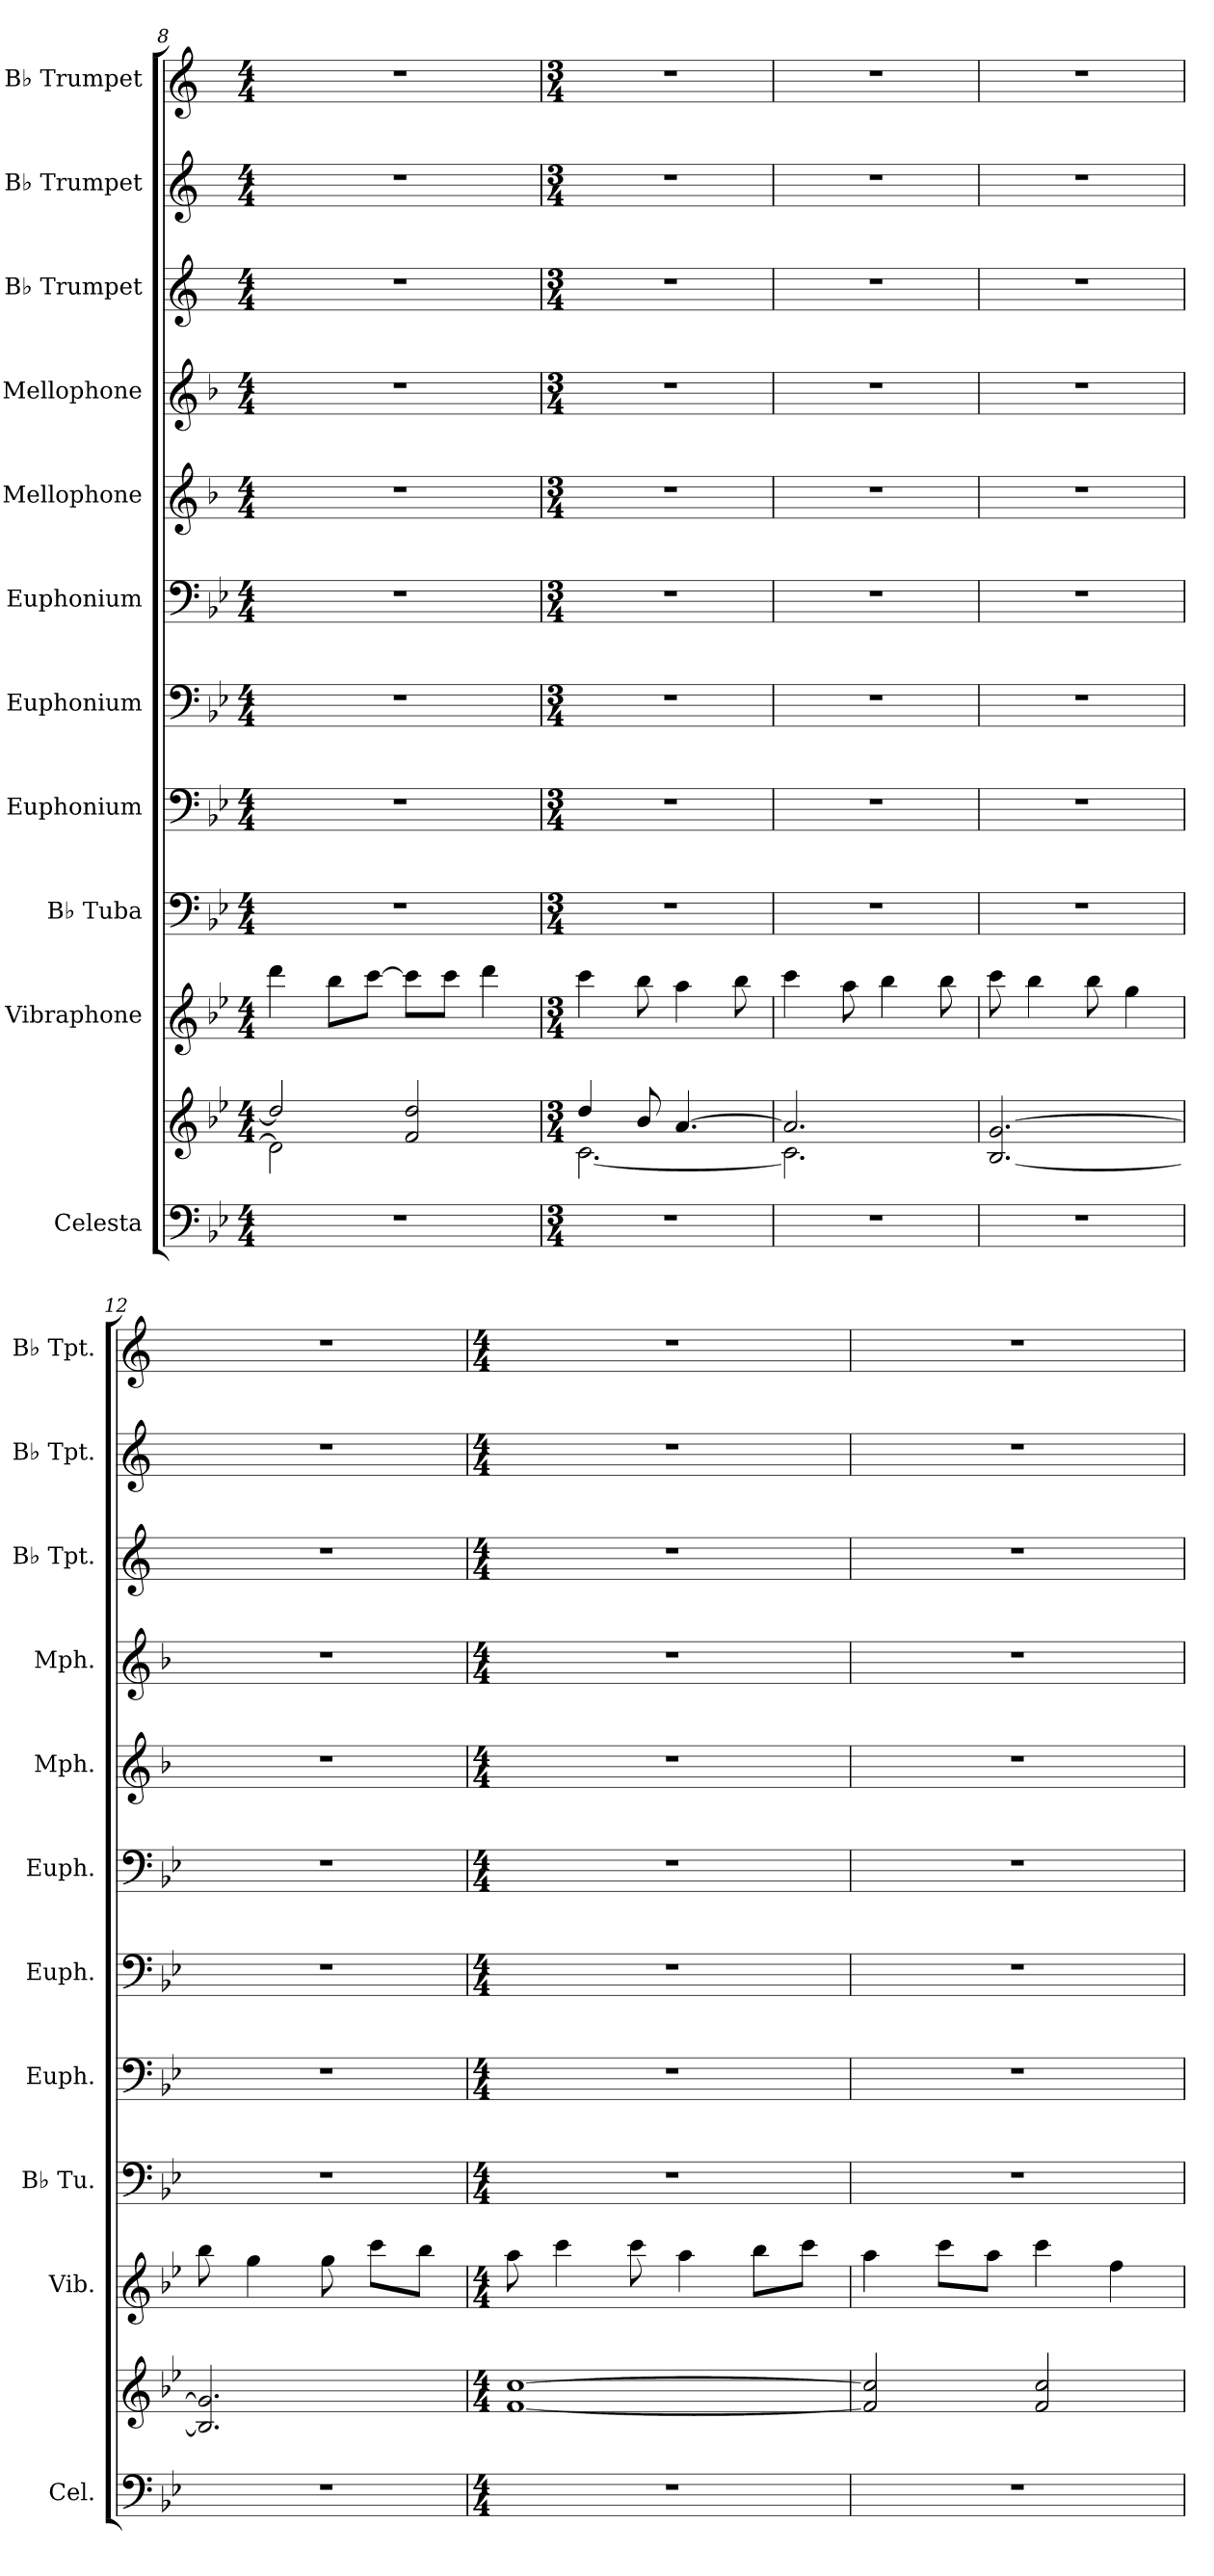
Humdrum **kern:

**kern	**kern	**kern	**kern	**kern	**kern	**kern	**kern	**kern	**kern	**kern	**kern
*part11	*part11	*part10	*part9	*part8	*part7	*part6	*part5	*part4	*part3	*part2	*part1
*staff12	*staff11	*staff10	*staff9	*staff8	*staff7	*staff6	*staff5	*staff4	*staff3	*staff2	*staff1
*I"Celesta	*	*I"Vibraphone	*I"B♭ Tuba	*I"Euphonium	*I"Euphonium	*I"Euphonium	*I"Mellophone	*I"Mellophone	*I"B♭ Trumpet	*I"B♭ Trumpet	*I"B♭ Trumpet
*I'Cel.	*	*I'Vib.	*I'B♭ Tu.	*I'Euph.	*I'Euph.	*I'Euph.	*I'Mph.	*I'Mph.	*I'B♭ Tpt.	*I'B♭ Tpt.	*I'B♭ Tpt.
*clefF4	*clefG2	*clefG2	*clefF4	*clefF4	*clefF4	*clefF4	*clefG2	*clefG2	*clefG2	*clefG2	*clefG2
*ITrd-7c-12	*ITrd-7c-12	*	*	*	*	*	*ITrd4c7	*ITrd4c7	*ITrd1c2	*ITrd1c2	*ITrd1c2
*k[b-e-]	*k[b-e-]	*k[b-e-]	*k[b-e-]	*k[b-e-]	*k[b-e-]	*k[b-e-]	*k[b-e-]	*k[b-e-]	*k[b-e-]	*k[b-e-]	*k[b-e-]
*M4/4	*M4/4	*M4/4	*M4/4	*M4/4	*M4/4	*M4/4	*M4/4	*M4/4	*M4/4	*M4/4	*M4/4
=8	=8	=8	=8	=8	=8	=8	=8	=8	=8	=8	=8
*	*^	*	*	*	*	*	*	*	*	*	*
1r	2ddd/]	2dd\]	4ddd\	1r	1r	1r	1r	1r	1r	1r	1r	1r
.	.	.	8bb-\L	.	.	.	.	.	.	.	.	.
.	.	.	[8ccc\J	.	.	.	.	.	.	.	.	.
.	2ff/ 2ddd/	2ryy	8ccc\L]	.	.	.	.	.	.	.	.	.
.	.	.	8ccc\J	.	.	.	.	.	.	.	.	.
.	.	.	4ddd\	.	.	.	.	.	.	.	.	.
=9	=9	=9	=9	=9	=9	=9	=9	=9	=9	=9	=9	=9
*M3/4	*M3/4	*	*M3/4	*M3/4	*M3/4	*M3/4	*M3/4	*M3/4	*M3/4	*M3/4	*M3/4	*M3/4
2.r	4ddd/	[2.cc\	4ccc\	2.r	2.r	2.r	2.r	2.r	2.r	2.r	2.r	2.r
.	8bb-/	.	8bb-\	.	.	.	.	.	.	.	.	.
.	[4.aa/	.	4aa\	.	.	.	.	.	.	.	.	.
.	.	.	8bb-\	.	.	.	.	.	.	.	.	.
=10	=10	=10	=10	=10	=10	=10	=10	=10	=10	=10	=10	=10
2.r	2.aa/]	2.cc\]	4ccc\	2.r	2.r	2.r	2.r	2.r	2.r	2.r	2.r	2.r
.	.	.	8aa\	.	.	.	.	.	.	.	.	.
.	.	.	4bb-\	.	.	.	.	.	.	.	.	.
.	.	.	8bb-\	.	.	.	.	.	.	.	.	.
*	*v	*v	*	*	*	*	*	*	*	*	*	*
!!LO:PB:g=z
=11	=11	=11	=11	=11	=11	=11	=11	=11	=11	=11	=11
2.r	[2.b-/ [2.gg/	8ccc\	2.r	2.r	2.r	2.r	2.r	2.r	2.r	2.r	2.r
.	.	4bb-\	.	.	.	.	.	.	.	.	.
.	.	8bb-\	.	.	.	.	.	.	.	.	.
.	.	4gg\	.	.	.	.	.	.	.	.	.
=12	=12	=12	=12	=12	=12	=12	=12	=12	=12	=12	=12
2.r	2.b-/] 2.gg/]	8bb-\	2.r	2.r	2.r	2.r	2.r	2.r	2.r	2.r	2.r
.	.	4gg\	.	.	.	.	.	.	.	.	.
.	.	8gg\	.	.	.	.	.	.	.	.	.
.	.	8ccc\L	.	.	.	.	.	.	.	.	.
.	.	8bb-\J	.	.	.	.	.	.	.	.	.
=13	=13	=13	=13	=13	=13	=13	=13	=13	=13	=13	=13
*M4/4	*M4/4	*M4/4	*M4/4	*M4/4	*M4/4	*M4/4	*M4/4	*M4/4	*M4/4	*M4/4	*M4/4
1r	[1ff [1ccc	8aa\	1r	1r	1r	1r	1r	1r	1r	1r	1r
.	.	4ccc\	.	.	.	.	.	.	.	.	.
.	.	8ccc\	.	.	.	.	.	.	.	.	.
.	.	4aa\	.	.	.	.	.	.	.	.	.
.	.	8bb-\L	.	.	.	.	.	.	.	.	.
.	.	8ccc\J	.	.	.	.	.	.	.	.	.
=14	=14	=14	=14	=14	=14	=14	=14	=14	=14	=14	=14
1r	2ff/] 2ccc/]	4aa\	1r	1r	1r	1r	1r	1r	1r	1r	1r
.	.	8ccc\L	.	.	.	.	.	.	.	.	.
.	.	8aa\J	.	.	.	.	.	.	.	.	.
.	2ff/ 2ccc/	4ccc\	.	.	.	.	.	.	.	.	.
.	.	4ff\	.	.	.	.	.	.	.	.	.
=	=	=	=	=	=	=	=	=	=	=	=
*-	*-	*-	*-	*-	*-	*-	*-	*-	*-	*-	*-
